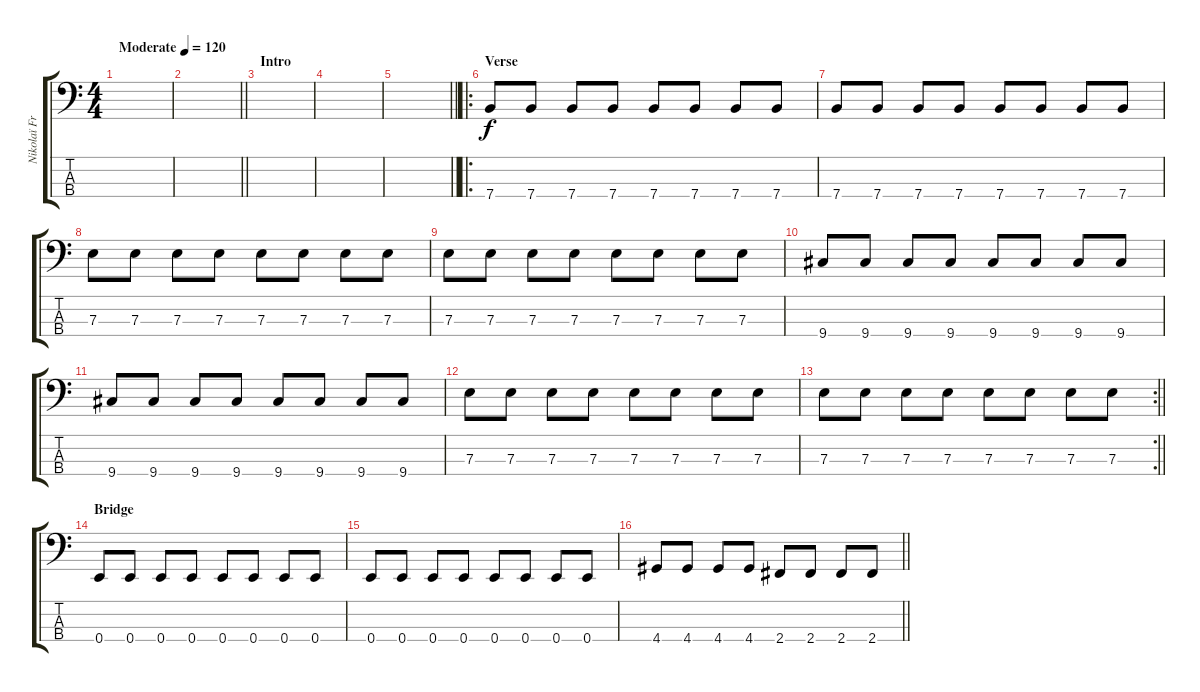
\track ("Nikolaï Fraiture" "Nikolaï Fr") {instrument electricbassfinger}
\staff {score tabs}
\tuning (G2 D2 A1 E1) {hide}
\ts (4 4)
\tempo (120 "Moderate")
\clef f4
\ks c
|
\barLineRight lightlight
|
\section ("" "Intro")
|
|
\barLineRight lightlight
|
\ro
\section ("" "Verse")
7.4.8 7.4.8 7.4.8 7.4.8 7.4.8 7.4.8 7.4.8 7.4.8 |
7.4.8 7.4.8 7.4.8 7.4.8 7.4.8 7.4.8 7.4.8 7.4.8 |
7.3.8 7.3.8 7.3.8 7.3.8 7.3.8 7.3.8 7.3.8 7.3.8 |
7.3.8 7.3.8 7.3.8 7.3.8 7.3.8 7.3.8 7.3.8 7.3.8 |
9.4.8 9.4.8 9.4.8 9.4.8 9.4.8 9.4.8 9.4.8 9.4.8 |
9.4.8 9.4.8 9.4.8 9.4.8 9.4.8 9.4.8 9.4.8 9.4.8 |
7.3.8 7.3.8 7.3.8 7.3.8 7.3.8 7.3.8 7.3.8 7.3.8 |
\rc 2
\barLineRight lightlight
7.3.8 7.3.8 7.3.8 7.3.8 7.3.8 7.3.8 7.3.8 7.3.8 |
\section ("" "Bridge")
0.4.8 0.4.8 0.4.8 0.4.8 0.4.8 0.4.8 0.4.8 0.4.8 |
0.4.8 0.4.8 0.4.8 0.4.8 0.4.8 0.4.8 0.4.8 0.4.8 |
\barLineRight lightlight
4.4.8 4.4.8 4.4.8 4.4.8 2.4.8 2.4.8 2.4.8 2.4.8
